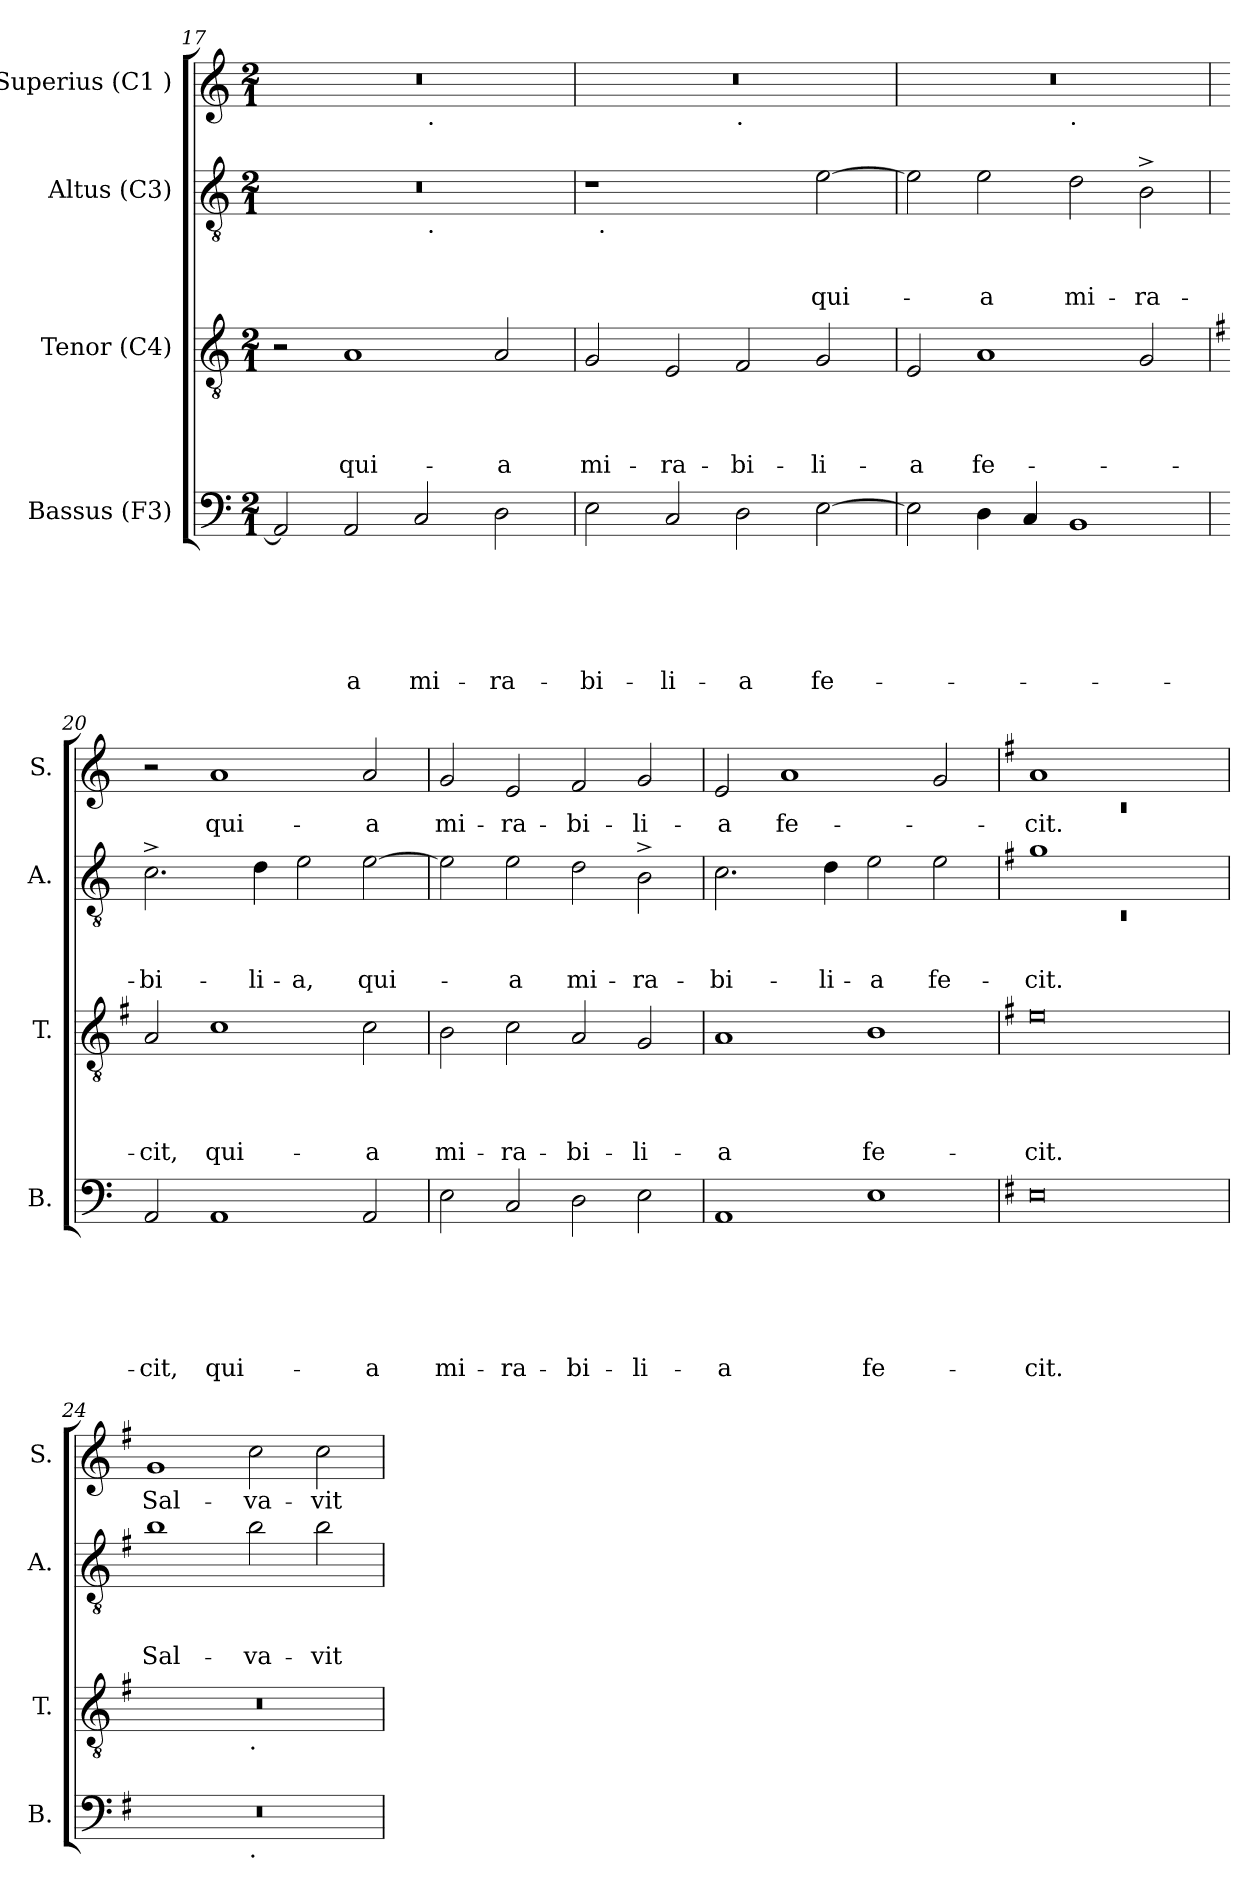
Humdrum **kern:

**kern	**text	**text	**text	**text	**text	**text	**kern	**text	**text	**text	**text	**kern	**text	**text	**text	**kern	**text
*part4	*part4	*part4	*part4	*part4	*part4	*part4	*part3	*part3	*part3	*part3	*part3	*part2	*part2	*part2	*part2	*part1	*part1
*staff4	*staff4	*staff4	*staff4	*staff4	*staff4	*staff4	*staff3	*staff3	*staff3	*staff3	*staff3	*staff2	*staff2	*staff2	*staff2	*staff1	*staff1
*I"Bassus (F3)	*	*	*	*	*	*	*I"Tenor (C4)	*	*	*	*	*I"Altus (C3)	*	*	*	*I"Superius (C1 )	*
*I'B.	*	*	*	*	*	*	*I'T.	*	*	*	*	*I'A.	*	*	*	*I'S.	*
!!LO:LB:g=z
*clefF4	*	*	*	*	*	*	*clefGv2	*	*	*	*	*clefGv2	*	*	*	*clefG2	*
*k[]	*	*	*	*	*	*	*k[]	*	*	*	*	*k[]	*	*	*	*k[]	*
*C:	*	*	*	*	*	*	*C:	*	*	*	*	*C:	*	*	*	*C:	*
*M2/1	*	*	*	*	*	*	*M2/1	*	*	*	*	*M2/1	*	*	*	*M2/1	*
=17	=17	=17	=17	=17	=17	=17	=17	=17	=17	=17	=17	=17	=17	=17	=17	=17	=17
*	*	*	*	*	*	*	*	*	*	*	*	*^	*	*	*	*^	*
2AA/]	.	.	.	.	.	.	2r	.	.	.	.	0r	1ryy	.	.	.	0r	1ryy	.
!	!	!	!	!	!	!LO:LY:b	!	!	!	!	!LO:LY:b	!	!	!	!	!	!	!	!
2AA/	.	.	.	.	.	-a	1A	.	.	.	qui-	.	.	.	.	.	.	.	.
!	!	!	!	!	!	!LO:LY:b	!	!	!	!	!	!	!	!	!	!	!	!	!
2C/	.	.	.	.	.	mi-	.	.	.	.	.	.	32ryy	.	.	.	.	32ryy	.
!	!	!	!	!	!	!	!	!	!	!	!	!	!	!	!	!	!	!LO:TX:b:t=.	!
!	!	!	!	!	!	!	!	!	!	!	!	!	!LO:TX:b:t=.	!	!	!	!	!	!
.	.	.	.	.	.	.	.	.	.	.	.	.	2ryy	.	.	.	.	2ryy	.
!	!	!	!	!	!	!LO:LY:b	!	!	!	!	!LO:LY:b	!	!	!	!	!	!	!	!
2D\	.	.	.	.	.	-ra-	2A/	.	.	.	-a	.	.	.	.	.	.	.	.
.	.	.	.	.	.	.	.	.	.	.	.	.	4...ryy	.	.	.	.	4...ryy	.
=18	=18	=18	=18	=18	=18	=18	=18	=18	=18	=18	=18	=18	=18	=18	=18	=18	=18	=18	=18
!	!	!	!	!	!	!LO:LY:b	!	!	!	!	!LO:LY:b	!	!	!	!	!	!	!	!
2E\	.	.	.	.	.	-bi-	2G/	.	.	.	mi-	1r	32ryy	.	.	.	0r	1ryy	.
!	!	!	!	!	!	!	!	!	!	!	!	!	!LO:TX:b:t=.	!	!	!	!	!	!
.	.	.	.	.	.	.	.	.	.	.	.	.	1ryy	.	.	.	.	.	.
!	!	!	!	!	!	!LO:LY:b	!	!	!	!	!LO:LY:b	!	!	!	!	!	!	!	!
2C/	.	.	.	.	.	-li-	2E/	.	.	.	-ra-	.	.	.	.	.	.	.	.
!	!	!	!	!	!	!	!	!	!	!	!	!	!	!	!	!	!	!LO:TX:b:t=.	!
!	!	!	!	!	!	!LO:LY:b	!	!	!	!	!LO:LY:b	!	!	!	!	!	!	!	!
2D\	.	.	.	.	.	-a	2F/	.	.	.	-bi-	2ryy	.	.	.	.	.	1ryy	.
.	.	.	.	.	.	.	.	.	.	.	.	.	2ryy	.	.	.	.	.	.
!	!	!	!	!	!	!LO:LY:b	!	!	!	!	!LO:LY:b	!	!	!	!	!LO:LY:b	!	!	!
[>2E\	.	.	.	.	.	fe-	2G/	.	.	.	-li-	[>2e\	.	.	.	qui-	.	.	.
.	.	.	.	.	.	.	.	.	.	.	.	.	4...ryy	.	.	.	.	.	.
=19	=19	=19	=19	=19	=19	=19	=19	=19	=19	=19	=19	=19	=19	=19	=19	=19	=19	=19	=19
!	!	!	!	!	!	!	!	!	!	!	!LO:LY:b	!	!	!	!	!	!	!	!
*	*	*	*	*	*	*	*	*	*	*	*	*v	*v	*	*	*	*	*	*
2E\]	.	.	.	.	.	.	2E/	.	.	.	-a	2e\]	.	.	.	0r	1ryy	.
!	!	!	!	!	!	!	!	!	!	!	!LO:LY:b	!	!	!	!LO:LY:b	!	!	!
4D\	.	.	.	.	.	.	1A	.	.	.	fe-	2e\	.	.	-a	.	.	.
4C/	.	.	.	.	.	.	.	.	.	.	.	.	.	.	.	.	.	.
!	!	!	!	!	!	!	!	!	!	!	!	!	!	!	!	!	!LO:TX:b:t=.	!
!	!	!	!	!	!	!	!	!	!	!	!	!	!	!	!LO:LY:b	!	!	!
1BB	.	.	.	.	.	.	.	.	.	.	.	2d\	.	.	mi-	.	1ryy	.
!	!	!	!	!	!	!	!	!	!	!	!	!	!	!	!LO:LY:b	!	!	!
.	.	.	.	.	.	.	2G/	.	.	.	.	2B^>\	.	.	-ra-	.	.	.
*	*	*	*	*	*	*	*	*	*	*	*	*	*	*	*	*v	*v	*
=20	=20	=20	=20	=20	=20	=20	=20	=20	=20	=20	=20	=20	=20	=20	=20	=20	=20
*	*	*	*	*	*	*	*k[f#]	*	*	*	*	*	*	*	*	*	*
*	*	*	*	*	*	*	*G:	*	*	*	*	*	*	*	*	*	*
*	*	*	*	*	*	*	*	*	*	*	*	*	*	*	*	*^	*
!	!	!	!	!	!	!LO:LY:b	!	!	!	!	!LO:LY:b	!	!	!	!LO:LY:b	!	!	!
*	*	*	*	*	*	*	*	*	*	*	*	*	*	*	*	*v	*v	*
2AA/	.	.	.	.	.	-cit,	2A/	.	.	.	-cit,	2.c^>\	.	.	-bi-	2r	.
!	!	!	!	!	!	!LO:LY:b	!	!	!	!	!LO:LY:b	!	!	!	!	!	!LO:LY:b
1AA	.	.	.	.	.	qui-	1c	.	.	.	qui-	.	.	.	.	1a	qui-
!	!	!	!	!	!	!	!	!	!	!	!	!	!	!	!LO:LY:b	!	!
.	.	.	.	.	.	.	.	.	.	.	.	4d\	.	.	-li-	.	.
!	!	!	!	!	!	!	!	!	!	!	!	!	!	!	!LO:LY:b	!	!
.	.	.	.	.	.	.	.	.	.	.	.	2e\	.	.	-a,	.	.
!	!	!	!	!	!	!LO:LY:b	!	!	!	!	!LO:LY:b	!	!	!	!LO:LY:b	!	!LO:LY:b
2AA/	.	.	.	.	.	-a	2c\	.	.	.	-a	[>2e\	.	.	qui-	2a/	-a
=21	=21	=21	=21	=21	=21	=21	=21	=21	=21	=21	=21	=21	=21	=21	=21	=21	=21
!	!	!	!	!	!	!LO:LY:b	!	!	!	!	!LO:LY:b	!	!	!	!	!	!LO:LY:b
2E\	.	.	.	.	.	mi-	2B\	.	.	.	mi-	2e\]	.	.	.	2g/	mi-
!	!	!	!	!	!	!LO:LY:b	!	!	!	!	!LO:LY:b	!	!	!	!LO:LY:b	!	!LO:LY:b
2C/	.	.	.	.	.	-ra-	2c\	.	.	.	-ra-	2e\	.	.	-a	2e/	-ra-
!	!	!	!	!	!	!LO:LY:b	!	!	!	!	!LO:LY:b	!	!	!	!LO:LY:b	!	!LO:LY:b
2D\	.	.	.	.	.	-bi-	2A/	.	.	.	-bi-	2d\	.	.	mi-	2f/	-bi-
!	!	!	!	!	!	!LO:LY:b	!	!	!	!	!LO:LY:b	!	!	!	!LO:LY:b	!	!LO:LY:b
2E\	.	.	.	.	.	-li-	2G/	.	.	.	-li-	2B^>\	.	.	-ra-	2g/	-li-
!!LO:PB:g=z
=22	=22	=22	=22	=22	=22	=22	=22	=22	=22	=22	=22	=22	=22	=22	=22	=22	=22
*	*	*	*	*	*	*	*k[]	*	*	*	*	*	*	*	*	*	*
*	*	*	*	*	*	*	*C:	*	*	*	*	*	*	*	*	*	*
!	!	!	!	!	!	!LO:LY:b:rj	!	!	!	!	!LO:LY:b:rj	!	!	!	!LO:LY:b	!	!LO:LY:b
1AA	.	.	.	.	.	-a	1A	.	.	.	-a	2.c\	.	.	-bi-	2e/	-a
!	!	!	!	!	!	!	!	!	!	!	!	!	!	!	!	!	!LO:LY:b
.	.	.	.	.	.	.	.	.	.	.	.	.	.	.	.	1a	fe-
!	!	!	!	!	!	!	!	!	!	!	!	!	!	!	!LO:LY:b	!	!
.	.	.	.	.	.	.	.	.	.	.	.	4d\	.	.	-li-	.	.
!	!	!	!	!	!	!LO:LY:b	!	!	!	!	!LO:LY:b	!	!	!	!LO:LY:b	!	!
1E	.	.	.	.	.	fe-	1B	.	.	.	fe-	2e\	.	.	-a	.	.
!	!	!	!	!	!	!	!	!	!	!	!	!	!	!	!LO:LY:b	!	!
.	.	.	.	.	.	.	.	.	.	.	.	2e\	.	.	fe-	2g/	.
=23	=23	=23	=23	=23	=23	=23	=23	=23	=23	=23	=23	=23	=23	=23	=23	=23	=23
*k[f#]	*	*	*	*	*	*	*k[f#]	*	*	*	*	*k[f#]	*	*	*	*k[f#]	*
*G:	*	*	*	*	*	*	*G:	*	*	*	*	*G:	*	*	*	*G:	*
*	*	*	*	*	*	*	*	*	*	*	*	*^	*	*	*	*^	*
!	!	!	!	!	!	!LO:LY:b	!	!	!	!	!LO:LY:b	!	!LO:N:vis=1	!	!	!LO:LY:b	!	!LO:N:vis=1	!LO:LY:b
0E	.	.	.	.	.	-cit.	0e	.	.	.	-cit.	1g	0rC	.	.	-cit.	1a	0rc	-cit.
.	.	.	.	.	.	.	.	.	.	.	.	1ryy	.	.	.	.	1ryy	.	.
*	*	*	*	*	*	*	*	*	*	*	*	*v	*v	*	*	*	*	*	*
*	*	*	*	*	*	*	*	*	*	*	*	*	*	*	*	*v	*v	*
=24	=24	=24	=24	=24	=24	=24	=24	=24	=24	=24	=24	=24	=24	=24	=24	=24	=24
!	!	!	!	!	!	!	!	!	!	!	!	!	!	!	!LO:LY:b	!	!LO:LY:b
*^	*	*	*	*	*	*	*^	*	*	*	*	*	*	*	*	*	*
0r	1ryy	.	.	.	.	.	.	0r	1ryy	.	.	.	.	1b	.	.	Sal-	1g	Sal-
!	!	!	!	!	!	!	!	!	!LO:TX:b:t=.	!	!	!	!	!	!	!	!	!	!
!	!LO:TX:b:t=.	!	!	!	!	!	!	!	!	!	!	!	!	!	!	!	!	!	!
!	!	!	!	!	!	!	!	!	!	!	!	!	!	!	!	!	!LO:LY:b	!	!LO:LY:b
.	1ryy	.	.	.	.	.	.	.	1ryy	.	.	.	.	2b\	.	.	-va-	2cc\	-va-
!	!	!	!	!	!	!	!	!	!	!	!	!	!	!	!	!	!LO:LY:b	!	!LO:LY:b
.	.	.	.	.	.	.	.	.	.	.	.	.	.	2b\	.	.	-vit	2cc\	-vit
*v	*v	*	*	*	*	*	*	*	*	*	*	*	*	*	*	*	*	*	*
*	*	*	*	*	*	*	*v	*v	*	*	*	*	*	*	*	*	*	*
=	=	=	=	=	=	=	=	=	=	=	=	=	=	=	=	=	=
*-	*-	*-	*-	*-	*-	*-	*-	*-	*-	*-	*-	*-	*-	*-	*-	*-	*-
